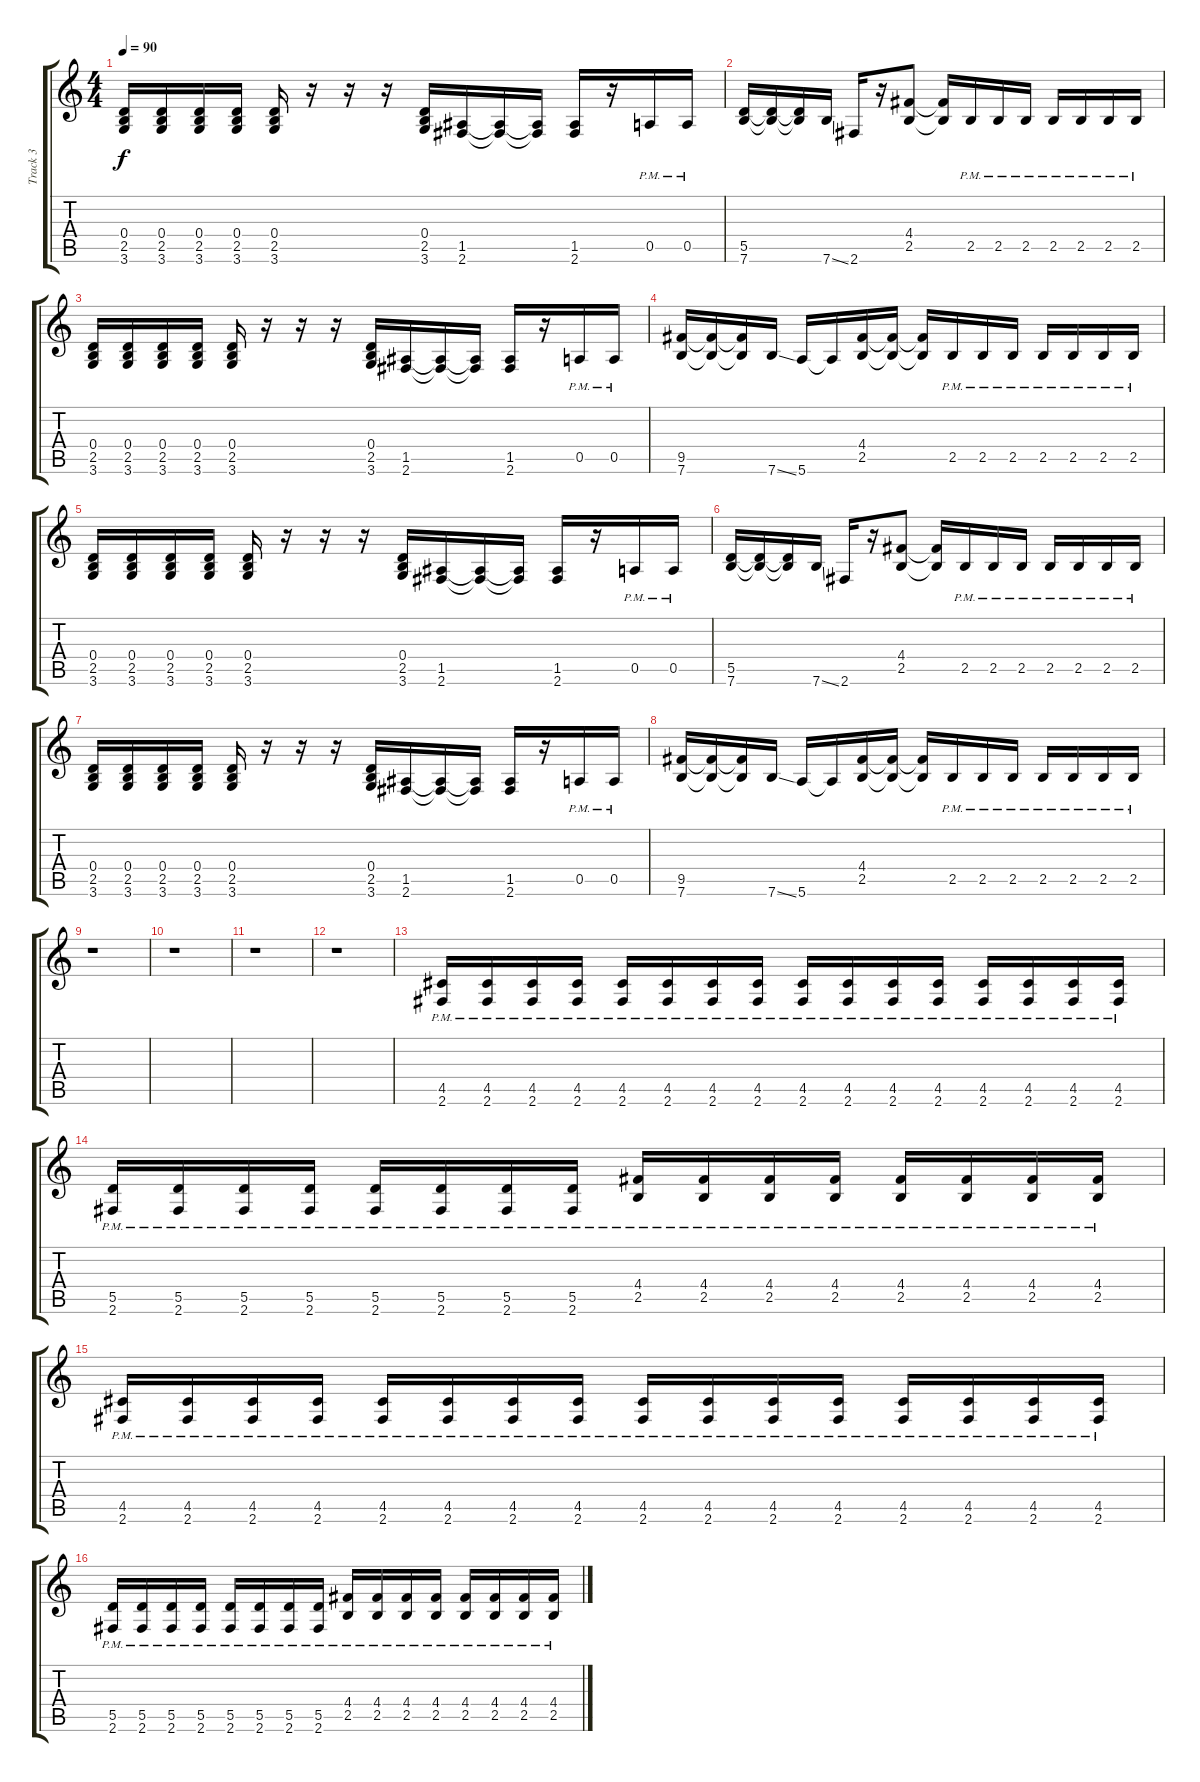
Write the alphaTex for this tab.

\track ("Track 3" "Track 3") {instrument overdrivenguitar}
\staff {score tabs}
\tuning (E4 B3 G3 D3 A2 E2) {hide}
\ts (4 4)
\tempo 90
\clef g2
\ks c
(0.4 2.5 3.6).16{dy f} (0.4 2.5 3.6).16 (0.4 2.5 3.6).16 (0.4 2.5 3.6).16 (0.4 2.5 3.6).16 r.16 r.16 r.16 (0.4 2.5 3.6).16 (1.5 2.6).16 (1.5{t} 2.6{t}).16 (1.5{t} 2.6{t}).16 (1.5 2.6).16 r.16 0.5{pm}.16 0.5{pm}.16 |
(5.5 7.6).16 (5.5{t} 7.6{t}).16 (5.5{t} 7.6{t}).16 7.6{ss}.16 2.6.16 r.16 (4.4 2.5).8 (4.4{t} 2.5{t}).16 2.5{pm}.16 2.5{pm}.16 2.5{pm}.16 2.5{pm}.16 2.5{pm}.16 2.5{pm}.16 2.5{pm}.16 |
(0.4 2.5 3.6).16 (0.4 2.5 3.6).16 (0.4 2.5 3.6).16 (0.4 2.5 3.6).16 (0.4 2.5 3.6).16 r.16 r.16 r.16 (0.4 2.5 3.6).16 (1.5 2.6).16 (1.5{t} 2.6{t}).16 (1.5{t} 2.6{t}).16 (1.5 2.6).16 r.16 0.5{pm}.16 0.5{pm}.16 |
(9.5 7.6).16 (9.5{t} 7.6{t}).16 (9.5{t} 7.6{t}).16 7.6{ss}.16 5.6.16 5.6{t}.16 (4.4 2.5).16 (4.4{t} 2.5{t}).16 (4.4{t} 2.5{t}).16 2.5{pm}.16 2.5{pm}.16 2.5{pm}.16 2.5{pm}.16 2.5{pm}.16 2.5{pm}.16 2.5{pm}.16 |
(0.4 2.5 3.6).16 (0.4 2.5 3.6).16 (0.4 2.5 3.6).16 (0.4 2.5 3.6).16 (0.4 2.5 3.6).16 r.16 r.16 r.16 (0.4 2.5 3.6).16 (1.5 2.6).16 (1.5{t} 2.6{t}).16 (1.5{t} 2.6{t}).16 (1.5 2.6).16 r.16 0.5{pm}.16 0.5{pm}.16 |
(5.5 7.6).16 (5.5{t} 7.6{t}).16 (5.5{t} 7.6{t}).16 7.6{ss}.16 2.6.16 r.16 (4.4 2.5).8 (4.4{t} 2.5{t}).16 2.5{pm}.16 2.5{pm}.16 2.5{pm}.16 2.5{pm}.16 2.5{pm}.16 2.5{pm}.16 2.5{pm}.16 |
(0.4 2.5 3.6).16 (0.4 2.5 3.6).16 (0.4 2.5 3.6).16 (0.4 2.5 3.6).16 (0.4 2.5 3.6).16 r.16 r.16 r.16 (0.4 2.5 3.6).16 (1.5 2.6).16 (1.5{t} 2.6{t}).16 (1.5{t} 2.6{t}).16 (1.5 2.6).16 r.16 0.5{pm}.16 0.5{pm}.16 |
(9.5 7.6).16 (9.5{t} 7.6{t}).16 (9.5{t} 7.6{t}).16 7.6{ss}.16 5.6.16 5.6{t}.16 (4.4 2.5).16 (4.4{t} 2.5{t}).16 (4.4{t} 2.5{t}).16 2.5{pm}.16 2.5{pm}.16 2.5{pm}.16 2.5{pm}.16 2.5{pm}.16 2.5{pm}.16 2.5{pm}.16 |
r.1 |
r.1 |
r.1 |
r.1 |
(4.5{pm} 2.6{pm}).16 (4.5{pm} 2.6{pm}).16 (4.5{pm} 2.6{pm}).16 (4.5{pm} 2.6{pm}).16 (4.5{pm} 2.6{pm}).16 (4.5{pm} 2.6{pm}).16 (4.5{pm} 2.6{pm}).16 (4.5{pm} 2.6{pm}).16 (4.5{pm} 2.6{pm}).16 (4.5{pm} 2.6{pm}).16 (4.5{pm} 2.6{pm}).16 (4.5{pm} 2.6{pm}).16 (4.5{pm} 2.6{pm}).16 (4.5{pm} 2.6{pm}).16 (4.5{pm} 2.6{pm}).16 (4.5{pm} 2.6{pm}).16 |
(5.5{pm} 2.6{pm}).16 (5.5{pm} 2.6{pm}).16 (5.5{pm} 2.6{pm}).16 (5.5{pm} 2.6{pm}).16 (5.5{pm} 2.6{pm}).16 (5.5{pm} 2.6{pm}).16 (5.5{pm} 2.6{pm}).16 (5.5{pm} 2.6{pm}).16 (4.4{pm} 2.5{pm}).16 (4.4{pm} 2.5{pm}).16 (4.4{pm} 2.5{pm}).16 (4.4{pm} 2.5{pm}).16 (4.4{pm} 2.5{pm}).16 (4.4{pm} 2.5{pm}).16 (4.4{pm} 2.5{pm}).16 (4.4{pm} 2.5{pm}).16 |
(4.5{pm} 2.6{pm}).16 (4.5{pm} 2.6{pm}).16 (4.5{pm} 2.6{pm}).16 (4.5{pm} 2.6{pm}).16 (4.5{pm} 2.6{pm}).16 (4.5{pm} 2.6{pm}).16 (4.5{pm} 2.6{pm}).16 (4.5{pm} 2.6{pm}).16 (4.5{pm} 2.6{pm}).16 (4.5{pm} 2.6{pm}).16 (4.5{pm} 2.6{pm}).16 (4.5{pm} 2.6{pm}).16 (4.5{pm} 2.6{pm}).16 (4.5{pm} 2.6{pm}).16 (4.5{pm} 2.6{pm}).16 (4.5{pm} 2.6{pm}).16 |
(5.5{pm} 2.6{pm}).16 (5.5{pm} 2.6{pm}).16 (5.5{pm} 2.6{pm}).16 (5.5{pm} 2.6{pm}).16 (5.5{pm} 2.6{pm}).16 (5.5{pm} 2.6{pm}).16 (5.5{pm} 2.6{pm}).16 (5.5{pm} 2.6{pm}).16 (4.4{pm} 2.5{pm}).16 (4.4{pm} 2.5{pm}).16 (4.4{pm} 2.5{pm}).16 (4.4{pm} 2.5{pm}).16 (4.4{pm} 2.5{pm}).16 (4.4{pm} 2.5{pm}).16 (4.4{pm} 2.5{pm}).16 (4.4{pm} 2.5{pm}).16
